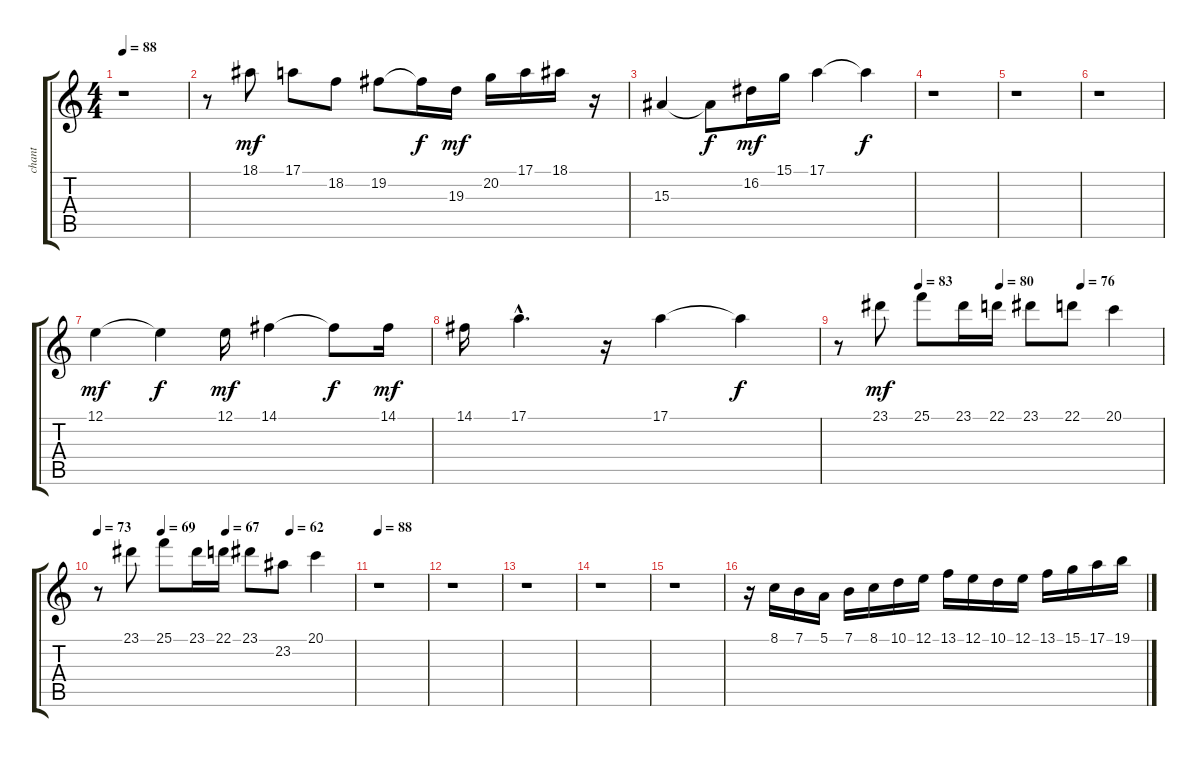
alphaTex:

\track ("chant" "chant") {instrument choiraahs}
\staff {score tabs}
\tuning (E4 B3 G3 D3 A2 E2) {hide}
\ts (4 4)
\tempo 88
\clef g2
\ks c
r.1{dy mf} |
r.8 18.1.8 17.1.8 18.2.8 19.2.8 19.2{t}.16{dy f} 19.3.16{dy mf} 20.2.16 17.1.16 18.1.16 r.16 |
15.3.4 15.3{t}.8{dy f} 16.2.16{dy mf} 15.1.16 17.1.4 17.1{t}.4{dy f} |
r.1 |
r.1 |
r.1 |
12.1.4{dy mf} 12.1{t}.4{dy f} 12.1.16{dy mf} 14.1.4 14.1{t}.8{dy f} 14.1.16{dy mf} |
14.1.16 17.1{hac}.4{d} r.16 17.1.4 17.1{t}.4{dy f} |
\tempo (83 0.25)
\tempo (80 0.5)
\tempo (76 0.75)
r.8 23.1.8{dy mf} 25.1.8 23.1.16 22.1.16 23.1.8 22.1.8 20.1.4 |
\tempo 73
\tempo (69 0.25)
\tempo (67 0.5)
\tempo (62 0.75)
r.8 23.1.8 25.1.8 23.1.16 22.1.16 23.1.8 23.2.8 20.1.4 |
\tempo 88
r.1 |
r.1 |
r.1 |
r.1 |
r.1 |
r.16 8.1.16 7.1.16 5.1.16 7.1.16 8.1.16 10.1.16 12.1.16 13.1.16 12.1.16 10.1.16 12.1.16 13.1.16 15.1.16 17.1.16 19.1.16
